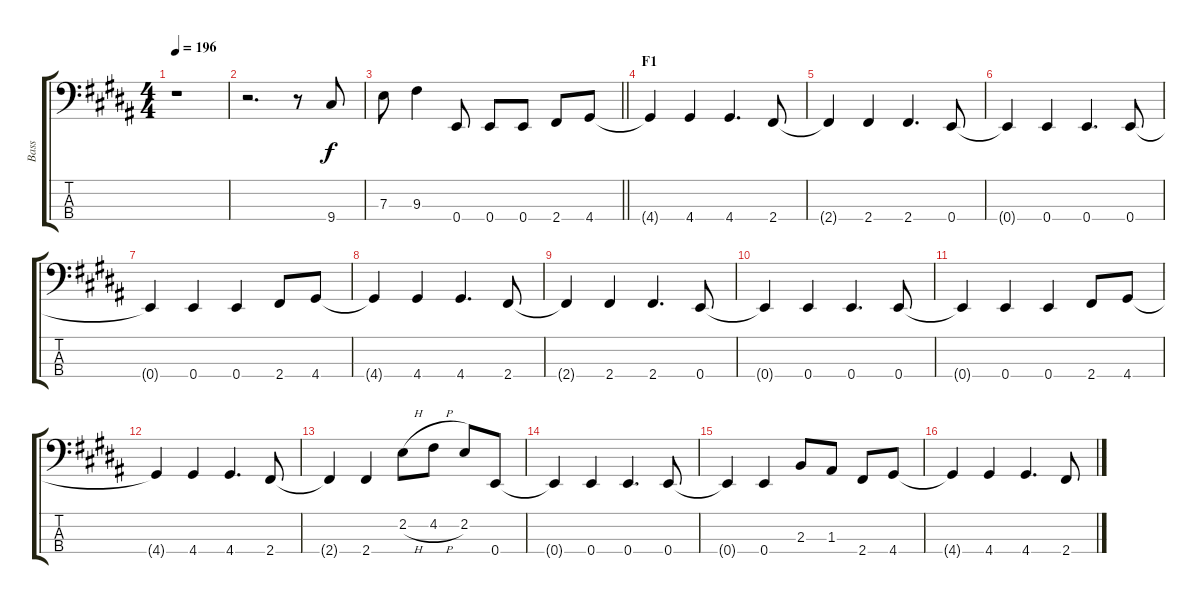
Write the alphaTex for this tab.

\track ("Bass" "Bass") {instrument electricbasspick}
\staff {score tabs}
\tuning (G2 D2 A1 E1) {hide}
\ts (4 4)
\tempo 196
\clef f4
\ks b
r.1{dy f} |
r.2{d} r.8 9.4.8 |
\barLineRight lightlight
7.3.8 9.3.4 0.4.8 0.4.8 0.4.8 2.4.8 4.4.8 |
\section ("" "F1")
4.4{t}.4 4.4.4 4.4.4{d} 2.4.8 |
2.4{t}.4 2.4.4 2.4.4{d} 0.4.8 |
0.4{t}.4 0.4.4 0.4.4{d} 0.4.8 |
0.4{t}.4 0.4.4 0.4.4 2.4.8 4.4.8 |
4.4{t}.4 4.4.4 4.4.4{d} 2.4.8 |
2.4{t}.4 2.4.4 2.4.4{d} 0.4.8 |
0.4{t}.4 0.4.4 0.4.4{d} 0.4.8 |
0.4{t}.4 0.4.4 0.4.4 2.4.8 4.4.8 |
4.4{t}.4 4.4.4 4.4.4{d} 2.4.8 |
2.4{t}.4 2.4.4 2.2{h}.8 4.2{h}.8 2.2.8 0.4.8 |
0.4{t}.4 0.4.4 0.4.4{d} 0.4.8 |
0.4{t}.4 0.4.4 2.3.8 1.3.8 2.4.8 4.4.8 |
4.4{t}.4 4.4.4 4.4.4{d} 2.4.8
